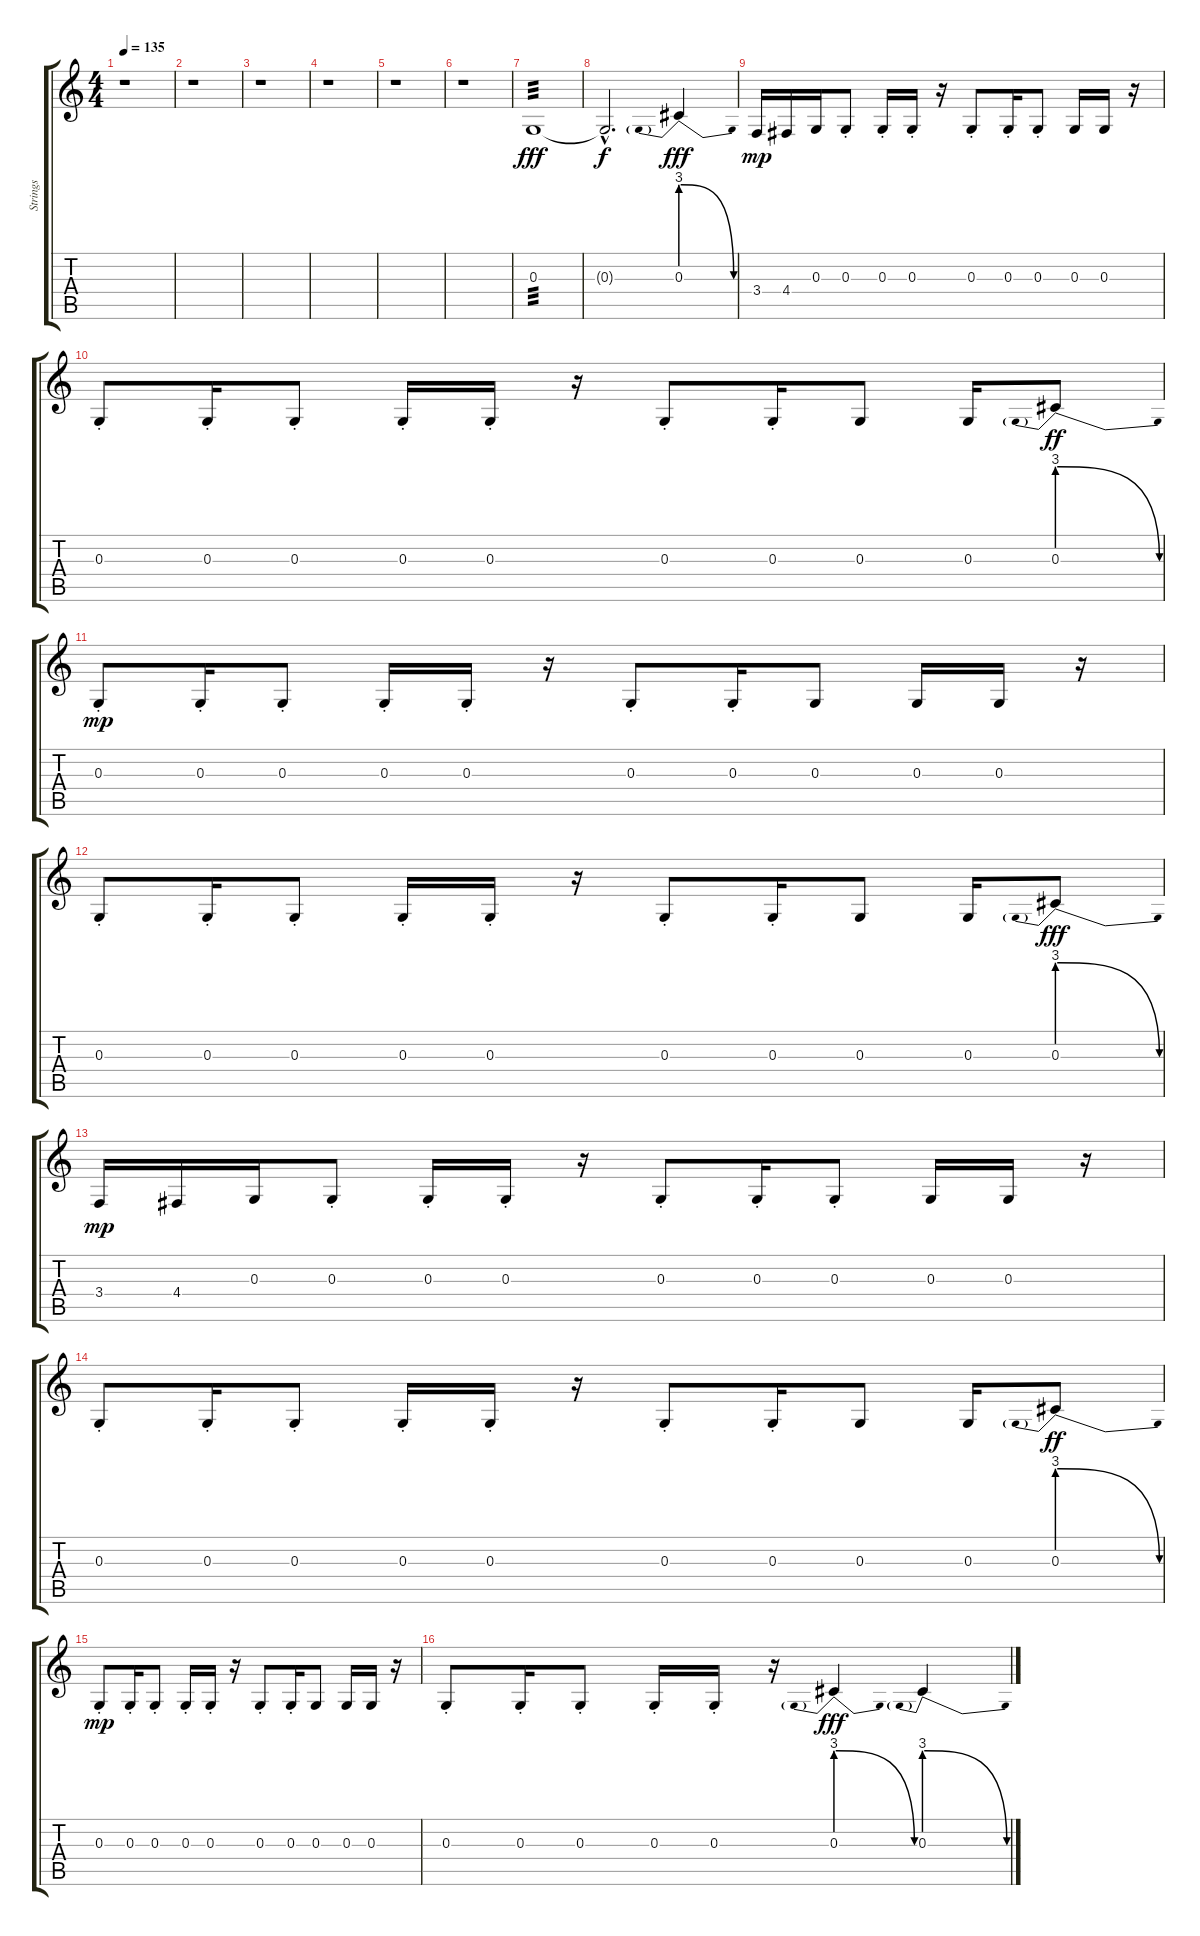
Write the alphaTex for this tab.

\track ("Strings" "Strings") {instrument pad3polysynth}
\staff {score tabs}
\tuning (E4 B3 G3 D3 A2 E2) {hide}
\ts (4 4)
\tempo 135
\clef g2
\ks c
r.1{dy fff} |
r.1 |
r.1 |
r.1 |
r.1 |
r.1{volume 7} |
0.3.1{tp 3 volume 16} |
0.3{hac t}.2{d dy f} 0.3{be (prebendrelease 0 12 60 0)}.4{dy fff} |
3.4.16{dy mp} 4.4.16 0.3.16 0.3{st}.8 0.3{st}.16 0.3{st}.16 r.16 0.3{st}.8 0.3{st}.16 0.3{st}.8 0.3.16 0.3.16 r.16 |
0.3{st}.8 0.3{st}.16 0.3{st}.8 0.3{st}.16 0.3{st}.16 r.16 0.3{st}.8 0.3{st}.16 0.3.8 0.3.16 0.3{be (prebendrelease 0 12 60 0)}.8{dy ff} |
0.3{st}.8{dy mp} 0.3{st}.16 0.3{st}.8 0.3{st}.16 0.3{st}.16 r.16 0.3{st}.8 0.3{st}.16 0.3.8 0.3.16 0.3.16 r.16 |
0.3{st}.8 0.3{st}.16 0.3{st}.8 0.3{st}.16 0.3{st}.16 r.16 0.3{st}.8 0.3{st}.16 0.3.8 0.3.16 0.3{be (prebendrelease 0 12 60 0)}.8{dy fff} |
3.4.16{dy mp} 4.4.16 0.3.16 0.3{st}.8 0.3{st}.16 0.3{st}.16 r.16 0.3{st}.8 0.3{st}.16 0.3{st}.8 0.3.16 0.3.16 r.16 |
0.3{st}.8 0.3{st}.16 0.3{st}.8 0.3{st}.16 0.3{st}.16 r.16 0.3{st}.8 0.3{st}.16 0.3.8 0.3.16 0.3{be (prebendrelease 0 12 60 0)}.8{dy ff} |
0.3{st}.8{dy mp} 0.3{st}.16 0.3{st}.8 0.3{st}.16 0.3{st}.16 r.16 0.3{st}.8 0.3{st}.16 0.3.8 0.3.16 0.3.16 r.16 |
0.3{st}.8 0.3{st}.16 0.3{st}.8 0.3{st}.16 0.3{st}.16 r.16 0.3{be (prebendrelease 0 12 60 0)}.4{dy fff} 0.3{be (prebendrelease 0 12 60 0)}.4
